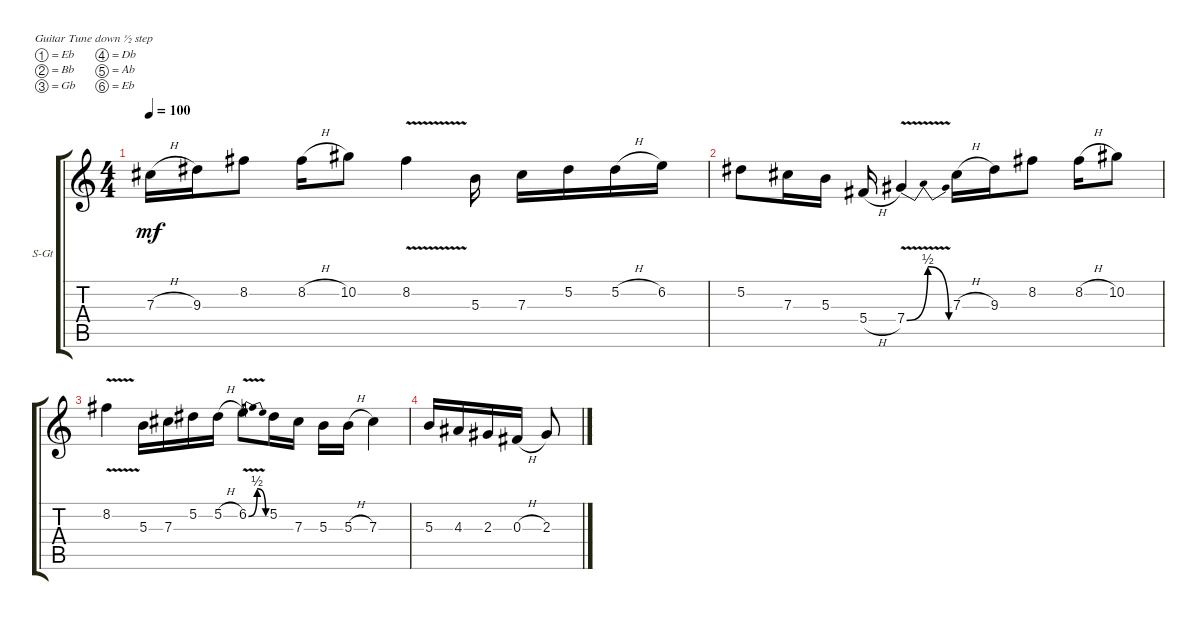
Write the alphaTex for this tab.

\defaultSystemsLayout 4
\bracketExtendMode groupsimilarinstruments
\firstSystemTrackNameOrientation horizontal
\otherSystemsTrackNameOrientation horizontal
\track ("Steel Guitar" "S-Gt") {instrument acousticguitarsteel}
\staff {score tabs}
\tuning (Eb4 Bb3 Gb3 Db3 Ab2 Eb2)
\ts (4 4)
\tempo 100
\clef g2
\ks c
7.3{h}.16{dy mf instrument acousticguitarsteel} 9.3.16 8.2.8 8.2{h}.16 10.2.8 8.2{v}.4 5.3.16 7.3.16 5.2.16 5.2{h}.16 6.2.16 |
5.2.8 7.3.16 5.3.16 5.4{h}.16 7.4{be (bendrelease 0 0 10.2 2 21 2 25.8 0) v}.4 7.3{h}.16 9.3.16 8.2.8 8.2{h}.16 10.2.8 |
8.2{v}.4 5.3.16 7.3.16 5.2.16 5.2{h}.16 6.2{be (bendrelease 0 0 10.799999999999999 2 20.4 2 30 0) v}.8 5.2.16 7.3.16 5.3.16 5.3{h}.16 7.3.4 |
5.3.16 4.3.16 2.3.16 0.3{h}.16 2.3.8
